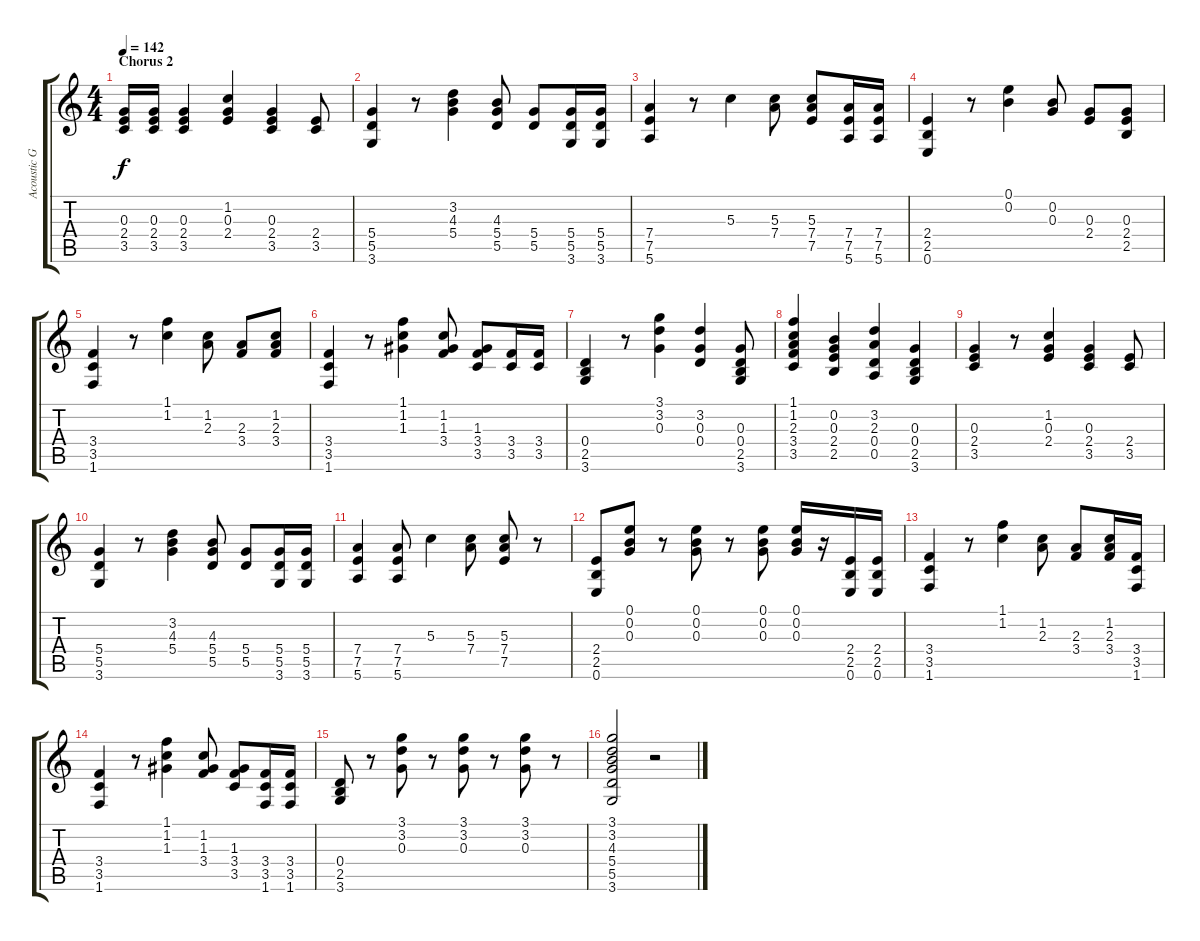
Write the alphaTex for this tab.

\track ("Acoustic Guitar" "Acoustic G") {instrument acousticguitarnylon}
\staff {score tabs}
\tuning (E4 B3 G3 D3 A2 E2) {hide}
\ts (4 4)
\section ("" "Chorus 2")
\tempo 142
\clef g2
\ks c
(0.3 2.4 3.5).16{dy f} (0.3 2.4 3.5).16 (0.3 2.4 3.5).4 (1.2 0.3 2.4).4 (0.3 2.4 3.5).4 (2.4 3.5).8 |
(5.4 5.5 3.6).4 r.8 (3.2 4.3 5.4).4 (4.3 5.4 5.5).8 (5.4 5.5).8 (5.4 5.5 3.6).16 (5.4 5.5 3.6).16 |
(7.4 7.5 5.6).4 r.8 5.3.4 (5.3 7.4).8 (5.3 7.4 7.5).8 (7.4 7.5 5.6).16 (7.4 7.5 5.6).16 |
(2.4 2.5 0.6).4 r.8 (0.1 0.2).4 (0.2 0.3).8 (0.3 2.4).8 (0.3 2.4 2.5).8 |
(3.4 3.5 1.6).4 r.8 (1.1 1.2).4 (1.2 2.3).8 (2.3 3.4).8 (1.2 2.3 3.4).8 |
(3.4 3.5 1.6).4 r.8 (1.1 1.2 1.3).4 (1.2 1.3 3.4).8 (1.3 3.4 3.5).8 (3.4 3.5).16 (3.4 3.5).16 |
(0.4 2.5 3.6).4 r.8 (3.1 3.2 0.3).4 (3.2 0.3 0.4).4 (0.3 0.4 2.5 3.6).8 |
(1.1 1.2 2.3 3.4 3.5).4 (0.2 0.3 2.4 2.5).4 (3.2 2.3 0.4 0.5).4 (0.3 0.4 2.5 3.6).4 |
(0.3 2.4 3.5).4 r.8 (1.2 0.3 2.4).4 (0.3 2.4 3.5).4 (2.4 3.5).8 |
(5.4 5.5 3.6).4 r.8 (3.2 4.3 5.4).4 (4.3 5.4 5.5).8 (5.4 5.5).8 (5.4 5.5 3.6).16 (5.4 5.5 3.6).16 |
(7.4 7.5 5.6).4 (7.4 7.5 5.6).8 5.3.4 (5.3 7.4).8 (5.3 7.4 7.5).8 r.8 |
(2.4 2.5 0.6).8 (0.1 0.2 0.3).8 r.8 (0.1 0.2 0.3).8 r.8 (0.1 0.2 0.3).8 (0.1 0.2 0.3).16 r.16 (2.4 2.5 0.6).16 (2.4 2.5 0.6).16 |
(3.4 3.5 1.6).4 r.8 (1.1 1.2).4 (1.2 2.3).8 (2.3 3.4).8 (1.2 2.3 3.4).16 (3.4 3.5 1.6).16 |
(3.4 3.5 1.6).4 r.8 (1.1 1.2 1.3).4 (1.2 1.3 3.4).8 (1.3 3.4 3.5).8 (3.4 3.5 1.6).16 (3.4 3.5 1.6).16 |
(0.4 2.5 3.6).8 r.8 (3.1 3.2 0.3).8 r.8 (3.1 3.2 0.3).8 r.8 (3.1 3.2 0.3).8 r.8 |
(3.1 3.2 4.3 5.4 5.5 3.6).2 r.2
